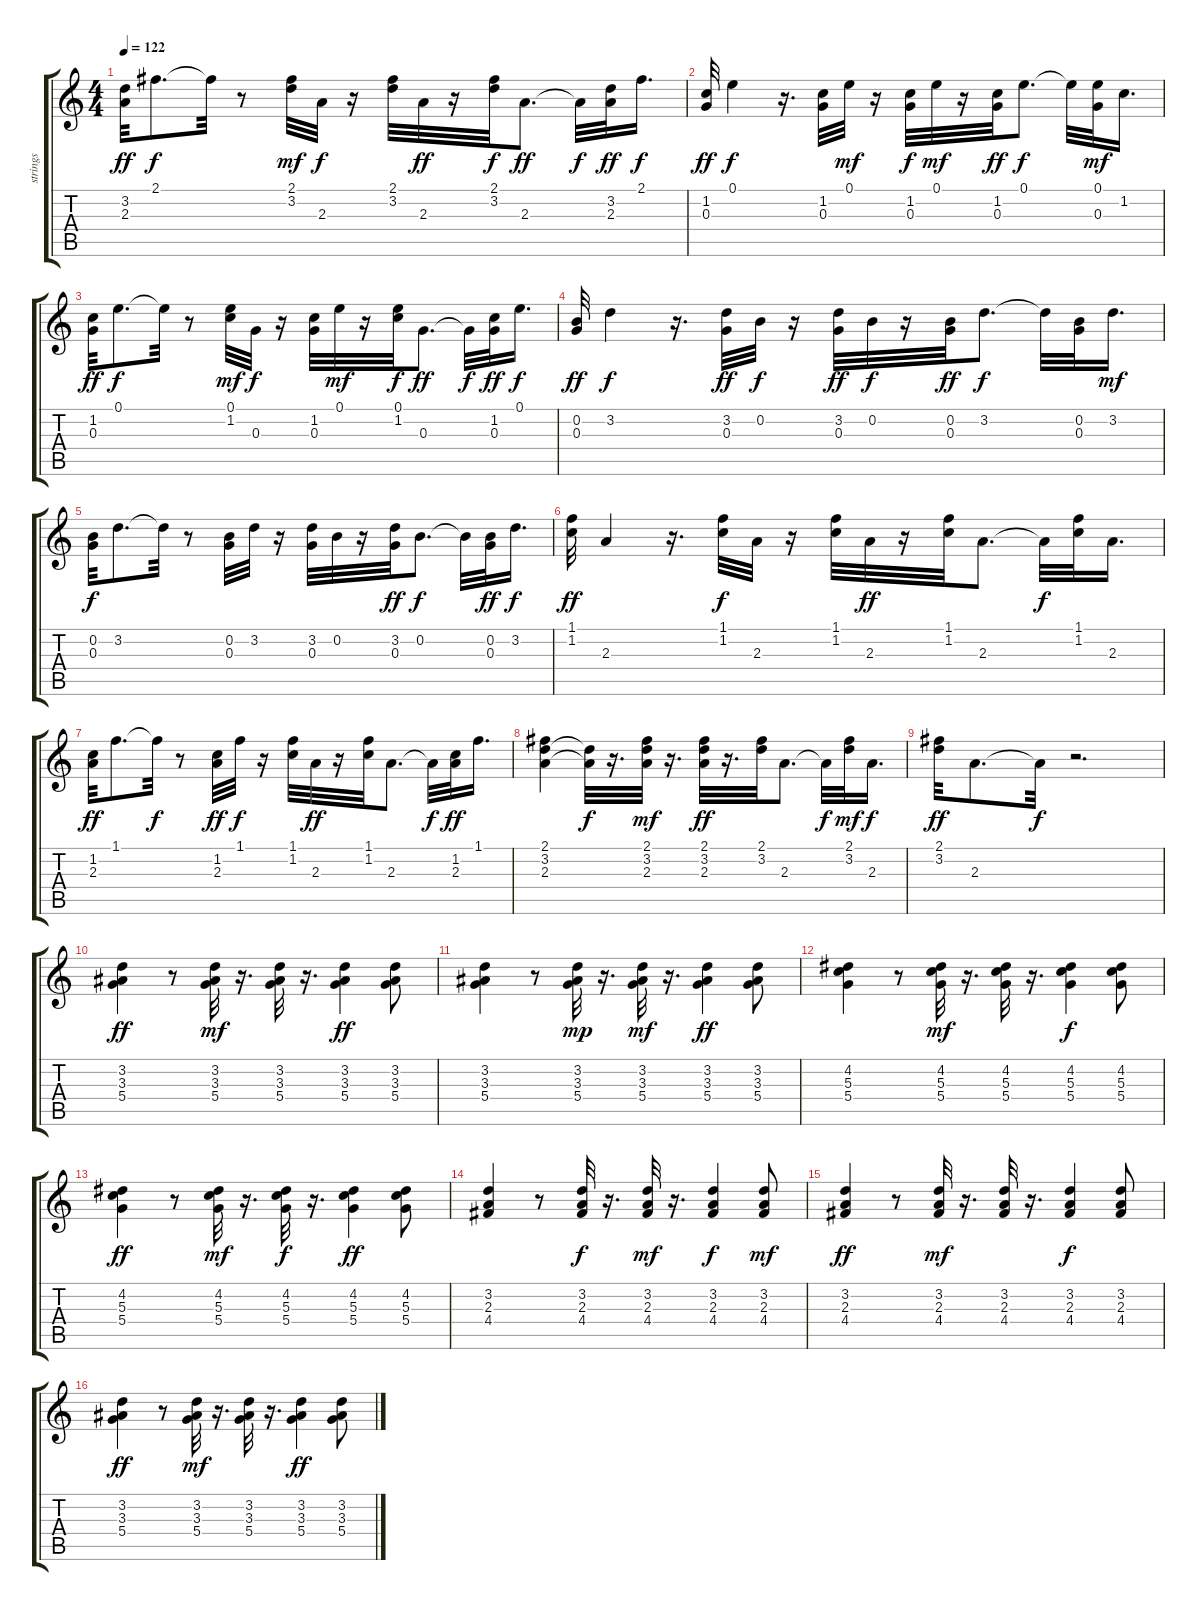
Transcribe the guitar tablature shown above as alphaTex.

\track ("strings" "strings") {instrument overdrivenguitar}
\staff {score tabs}
\tuning (E4 B3 G3 D3 A2 E2) {hide}
\ts (4 4)
\tempo 122
\clef g2
\ks c
(3.2 2.3).32{dy ff} 2.1.8{d dy f} 2.1{t}.32 r.8 (2.1 3.2).32{dy mf} 2.3.32{dy f} r.16 (2.1 3.2).32 2.3.32{dy ff} r.16 (2.1 3.2).32{dy f} 2.3.8{d dy ff} 2.3{t}.32{dy f} (3.2 2.3).32{dy ff} 2.1.16{d dy f} |
(1.2 0.3).32{dy ff} 0.1.4{dy f} r.16{d} (1.2 0.3).32 0.1.32{dy mf} r.16 (1.2 0.3).32{dy f} 0.1.32{dy mf} r.16 (1.2 0.3).32{dy ff} 0.1.8{d dy f} 0.1{t}.32 (0.1 0.3).32{dy mf} 1.2.16{d} |
(1.2 0.3).32{dy ff} 0.1.8{d dy f} 0.1{t}.32 r.8 (0.1 1.2).32{dy mf} 0.3.32{dy f} r.16 (1.2 0.3).32 0.1.32{dy mf} r.16 (0.1 1.2).32{dy f} 0.3.8{d dy ff} 0.3{t}.32{dy f} (1.2 0.3).32{dy ff} 0.1.16{d dy f} |
(0.2 0.3).32{dy ff} 3.2.4{dy f} r.16{d} (3.2 0.3).32{dy ff} 0.2.32{dy f} r.16 (3.2 0.3).32{dy ff} 0.2.32{dy f} r.16 (0.2 0.3).32{dy ff} 3.2.8{d dy f} 3.2{t}.32 (0.2 0.3).32 3.2.16{d dy mf} |
(0.2 0.3).32{dy f} 3.2.8{d} 3.2{t}.32 r.8 (0.2 0.3).32 3.2.32 r.16 (3.2 0.3).32 0.2.32 r.16 (3.2 0.3).32{dy ff} 0.2.8{d dy f} 0.2{t}.32 (0.2 0.3).32{dy ff} 3.2.16{d dy f} |
(1.1 1.2).32{dy ff} 2.3.4 r.16{d} (1.1 1.2).32{dy f} 2.3.32 r.16 (1.1 1.2).32 2.3.32{dy ff} r.16 (1.1 1.2).32 2.3.8{d} 2.3{t}.32{dy f} (1.1 1.2).32 2.3.16{d} |
(1.2 2.3).32{dy ff} 1.1.8{d} 1.1{t}.32{dy f} r.8 (1.2 2.3).32{dy ff} 1.1.32{dy f} r.16 (1.1 1.2).32 2.3.32{dy ff} r.16 (1.1 1.2).32 2.3.8{d} 2.3{t}.32{dy f} (1.2 2.3).32{dy ff} 1.1.16{d} |
(2.1 3.2 2.3).4 (3.2{t} 2.3{t}).32{dy f} r.16{d} (2.1 3.2 2.3).32{dy mf} r.16{d} (2.1 3.2 2.3).32{dy ff} r.16{d} (2.1 3.2).32 2.3.8{d} 2.3{t}.32{dy f} (2.1 3.2).32{dy mf} 2.3.16{d dy f} |
(2.1 3.2).32{dy ff} 2.3.8{d} 2.3{t}.32{dy f} r.2{d} |
(3.2 3.3 5.4).4{dy ff} r.8 (3.2 3.3 5.4).32{dy mf} r.16{d} (3.2 3.3 5.4).32 r.16{d} (3.2 3.3 5.4).4{dy ff} (3.2 3.3 5.4).8 |
(3.2 3.3 5.4).4 r.8 (3.2 3.3 5.4).32{dy mp} r.16{d} (3.2 3.3 5.4).32{dy mf} r.16{d} (3.2 3.3 5.4).4{dy ff} (3.2 3.3 5.4).8 |
(4.2 5.3 5.4).4 r.8 (4.2 5.3 5.4).32{dy mf} r.16{d} (4.2 5.3 5.4).32 r.16{d} (4.2 5.3 5.4).4{dy f} (4.2 5.3 5.4).8 |
(4.2 5.3 5.4).4{dy ff} r.8 (4.2 5.3 5.4).32{dy mf} r.16{d} (4.2 5.3 5.4).32{dy f} r.16{d} (4.2 5.3 5.4).4{dy ff} (4.2 5.3 5.4).8 |
(3.2 2.3 4.4).4 r.8 (3.2 2.3 4.4).32{dy f} r.16{d} (3.2 2.3 4.4).32{dy mf} r.16{d} (3.2 2.3 4.4).4{dy f} (3.2 2.3 4.4).8{dy mf} |
(3.2 2.3 4.4).4{dy ff} r.8 (3.2 2.3 4.4).32{dy mf} r.16{d} (3.2 2.3 4.4).32 r.16{d} (3.2 2.3 4.4).4{dy f} (3.2 2.3 4.4).8 |
(3.2 3.3 5.4).4{dy ff} r.8 (3.2 3.3 5.4).32{dy mf} r.16{d} (3.2 3.3 5.4).32 r.16{d} (3.2 3.3 5.4).4{dy ff} (3.2 3.3 5.4).8
